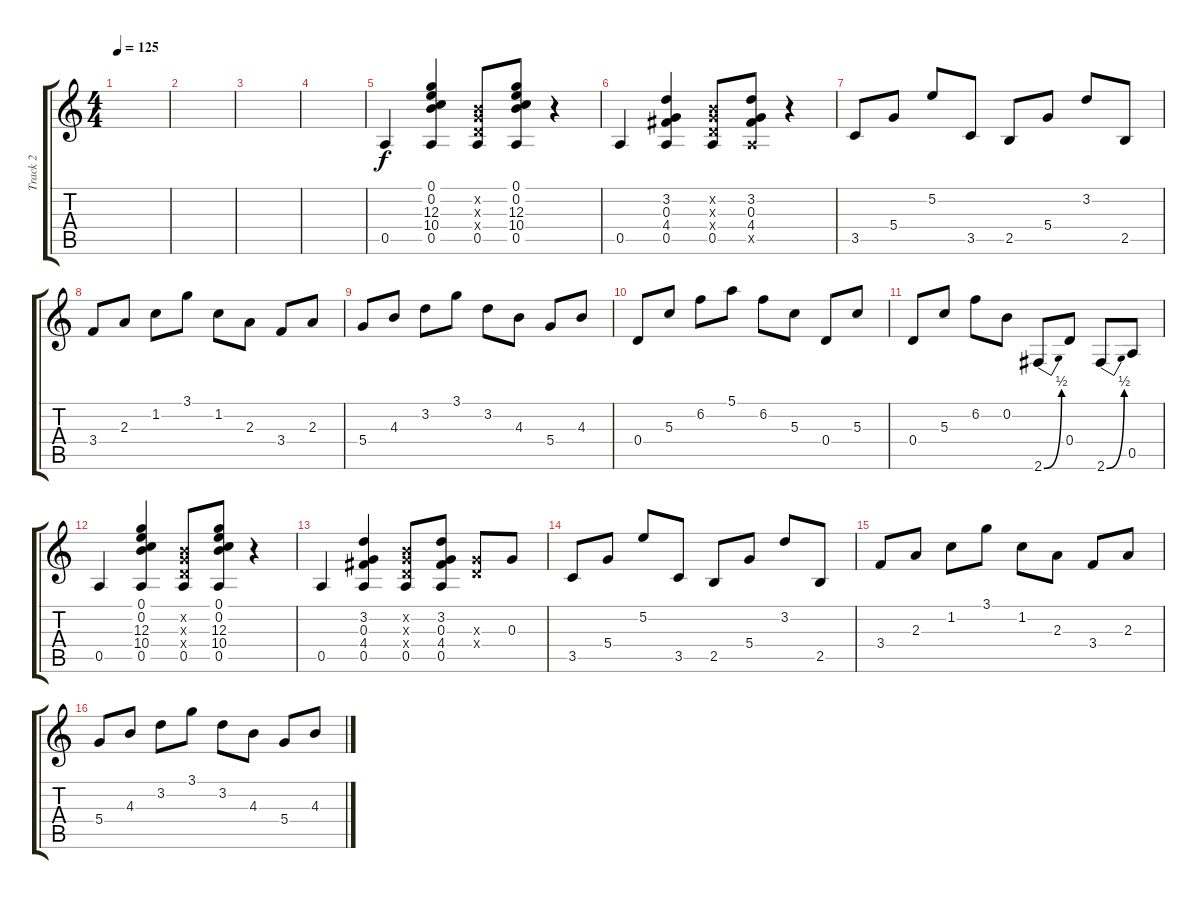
\track ("Track 2" "Track 2") {instrument acousticguitarsteel}
\staff {score tabs}
\tuning (E4 B3 G3 D3 A2 E2) {hide}
\ts (4 4)
\tempo 125
\clef g2
\ks c
|
|
|
|
0.5.4 (0.1 0.2 12.3 10.4 0.5).4 (0.2{x} 0.3{x} 0.4{x} 0.5).8 (0.1 0.2 12.3 10.4 0.5).8 r.4 |
0.5.4 (3.2 0.3 4.4 0.5).4 (0.2{x} 0.3{x} 0.4{x} 0.5).8 (3.2 0.3 4.4 0.5{x}).8 r.4 |
3.5.8 5.4.8 5.2.8 3.5.8 2.5.8 5.4.8 3.2.8 2.5.8 |
3.4.8 2.3.8 1.2.8 3.1.8 1.2.8 2.3.8 3.4.8 2.3.8 |
5.4.8 4.3.8 3.2.8 3.1.8 3.2.8 4.3.8 5.4.8 4.3.8 |
0.4.8 5.3.8 6.2.8 5.1.8 6.2.8 5.3.8 0.4.8 5.3.8 |
0.4.8 5.3.8 6.2.8 0.2.8 2.6{be (bend 0 0 60 2)}.8 0.4.8 2.6{be (bend 0 0 60 2)}.8 0.5.8 |
0.5.4 (0.1 0.2 12.3 10.4 0.5).4 (0.2{x} 0.3{x} 0.4{x} 0.5).8 (0.1 0.2 12.3 10.4 0.5).8 r.4 |
0.5.4 (3.2 0.3 4.4 0.5).4 (0.2{x} 0.3{x} 0.4{x} 0.5).8 (3.2 0.3 4.4 0.5).8 (0.3{x} 0.4{x}).8 0.3.8 |
3.5.8 5.4.8 5.2.8 3.5.8 2.5.8 5.4.8 3.2.8 2.5.8 |
3.4.8 2.3.8 1.2.8 3.1.8 1.2.8 2.3.8 3.4.8 2.3.8 |
5.4.8 4.3.8 3.2.8 3.1.8 3.2.8 4.3.8 5.4.8 4.3.8
